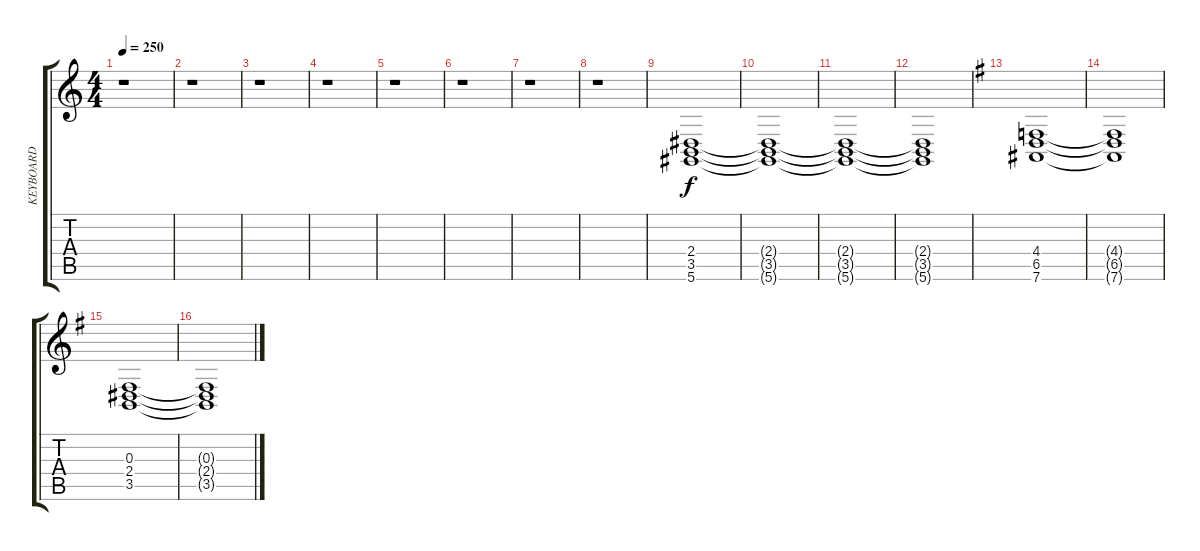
\track ("KEYBOARD" "KEYBOARD") {instrument lead2sawtooth}
\staff {score tabs}
\tuning (Eb4 Bb3 Gb3 Db3 Ab2 Eb2) {hide}
\ts (4 4)
\tempo 250
\clef g2
\ks aminor
r.1{dy f} |
r.1 |
r.1 |
r.1 |
r.1 |
r.1 |
r.1 |
r.1 |
(2.4 3.5 5.6).1 |
(2.4{t} 3.5{t} 5.6{t}).1 |
(2.4{t} 3.5{t} 5.6{t}).1 |
(2.4{t} 3.5{t} 5.6{t}).1 |
\ks eminor
(4.4 6.5 7.6).1 |
(4.4{t} 6.5{t} 7.6{t}).1 |
(0.3 2.4 3.5).1 |
(0.3{t} 2.4{t} 3.5{t}).1
